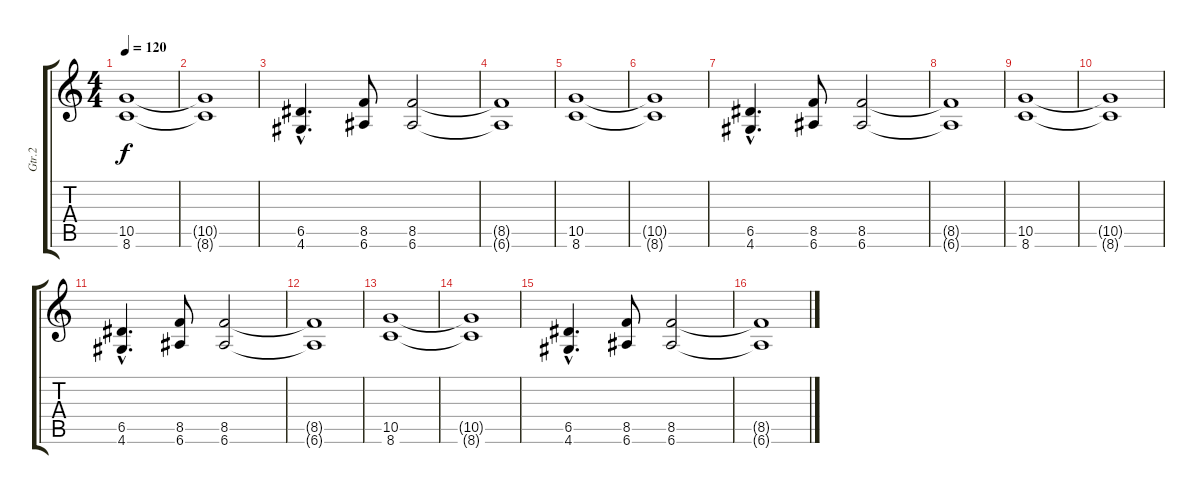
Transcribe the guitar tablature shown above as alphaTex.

\track ("Gtr.2" "Gtr.2") {instrument overdrivenguitar}
\staff {score tabs}
\tuning (E4 B3 G3 D3 A2 E2) {hide}
\ts (4 4)
\tempo 120
\clef g2
\ks c
(10.5 8.6).1{dy f} |
(10.5{t} 8.6{t}).1 |
(6.5{hac} 4.6{hac}).4{d} (8.5 6.6).8 (8.5 6.6).2 |
(8.5{t} 6.6{t}).1 |
(10.5 8.6).1 |
(10.5{t} 8.6{t}).1 |
(6.5{hac} 4.6{hac}).4{d} (8.5 6.6).8 (8.5 6.6).2 |
(8.5{t} 6.6{t}).1 |
(10.5 8.6).1 |
(10.5{t} 8.6{t}).1 |
(6.5{hac} 4.6{hac}).4{d} (8.5 6.6).8 (8.5 6.6).2 |
(8.5{t} 6.6{t}).1 |
(10.5 8.6).1 |
(10.5{t} 8.6{t}).1 |
(6.5{hac} 4.6{hac}).4{d} (8.5 6.6).8 (8.5 6.6).2 |
(8.5{t} 6.6{t}).1
